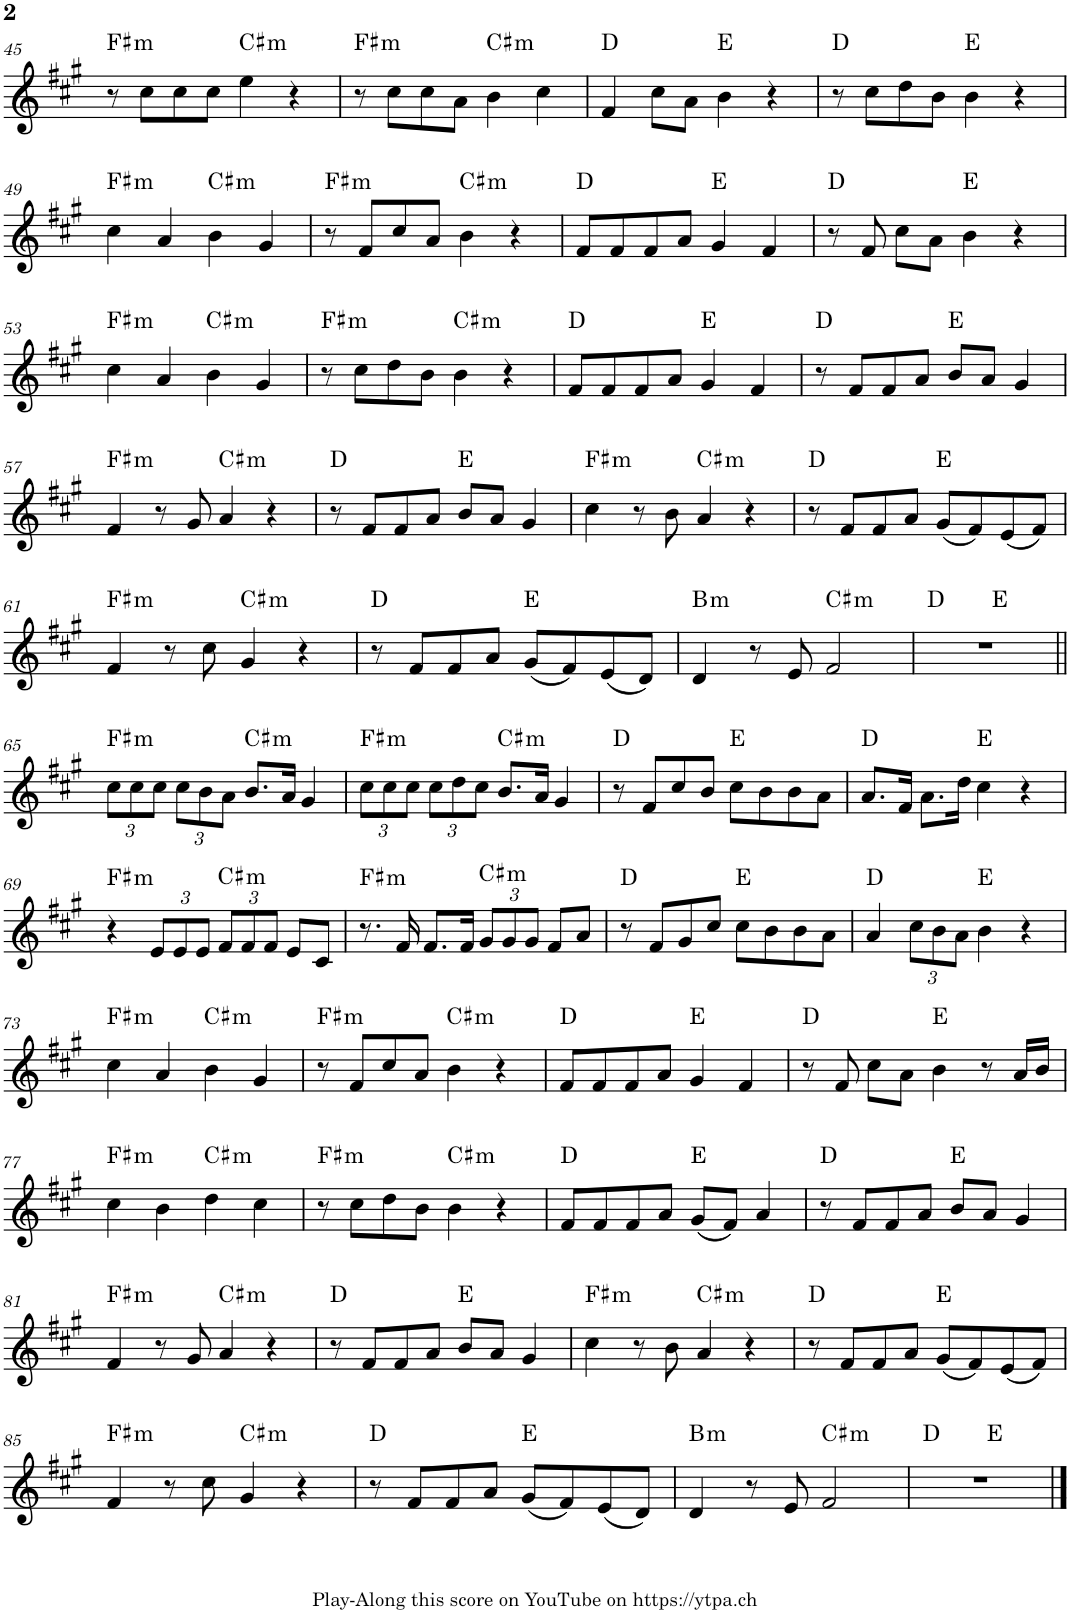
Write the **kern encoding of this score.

**kern	**harte
*part1	*part1
*staff1	*
*I"Piano	*
*I'Pno.	*
!!LO:PB:g=z
*clefG2	*
*k[f#c#g#]	*
*M4/4	*
=45	=45
!	!LO:H:kt=m
8r	F#:min
8cc#\L	.
8cc#\	.
8cc#\J	.
!	!LO:H:kt=m
4ee\	C#:min
4r	.
=46	=46
!	!LO:H:kt=m
8r	F#:min
8cc#\L	.
8cc#\	.
8a\J	.
!	!LO:H:kt=m
4b\	C#:min
4cc#\	.
=47	=47
4f#/	D:maj
8cc#\L	.
8a\J	.
4b\	E:maj
4r	.
=48	=48
8r	D:maj
8cc#\L	.
8dd\	.
8b\J	.
4b\	E:maj
4r	.
!!LO:LB:g=z
=49	=49
!	!LO:H:kt=m
4cc#\	F#:min
4a/	.
!	!LO:H:kt=m
4b\	C#:min
4g#/	.
=50	=50
!	!LO:H:kt=m
8r	F#:min
8f#/L	.
8cc#/	.
8a/J	.
!	!LO:H:kt=m
4b\	C#:min
4r	.
=51	=51
8f#/L	D:maj
8f#/	.
8f#/	.
8a/J	.
4g#/	E:maj
4f#/	.
=52	=52
8r	D:maj
8f#/	.
8cc#\L	.
8a\J	.
4b\	E:maj
4r	.
!!LO:LB:g=z
=53	=53
!	!LO:H:kt=m
4cc#\	F#:min
4a/	.
!	!LO:H:kt=m
4b\	C#:min
4g#/	.
=54	=54
!	!LO:H:kt=m
8r	F#:min
8cc#\L	.
8dd\	.
8b\J	.
!	!LO:H:kt=m
4b\	C#:min
4r	.
=55	=55
8f#/L	D:maj
8f#/	.
8f#/	.
8a/J	.
4g#/	E:maj
4f#/	.
=56	=56
8r	D:maj
8f#/L	.
8f#/	.
8a/J	.
8b/L	E:maj
8a/J	.
4g#/	.
!!LO:LB:g=z
=57	=57
!	!LO:H:kt=m
4f#/	F#:min
8r	.
8g#/	.
!	!LO:H:kt=m
4a/	C#:min
4r	.
=58	=58
8r	D:maj
8f#/L	.
8f#/	.
8a/J	.
8b/L	E:maj
8a/J	.
4g#/	.
=59	=59
!	!LO:H:kt=m
4cc#\	F#:min
8r	.
8b\	.
!	!LO:H:kt=m
4a/	C#:min
4r	.
=60	=60
8r	D:maj
8f#/L	.
8f#/	.
8a/J	.
(8g#/L	E:maj
8f#/)	.
(8e/	.
8f#/J)	.
!!LO:LB:g=z
=61	=61
!	!LO:H:kt=m
4f#/	F#:min
8r	.
8cc#\	.
!	!LO:H:kt=m
4g#/	C#:min
4r	.
=62	=62
8r	D:maj
8f#/L	.
8f#/	.
8a/J	.
(8g#/L	E:maj
8f#/)	.
(8e/	.
8d/J)	.
=63	=63
!	!LO:H:kt=m
4d/	B:min
8r	.
8e/	.
!	!LO:H:kt=m
2f#/	C#:min
=64	=64
*^	*
1r	2ryy	D:maj
.	2ryy	E:maj
*v	*v	*
!!LO:LB:g=z
=65||	=65||
*Xbrackettup	*
*^	*
!	!	!LO:H:kt=m
*v	*v	*
12cc#\L	F#:min
12cc#\	.
12cc#\J	.
12cc#\L	.
12b\	.
12a\J	.
!	!LO:H:kt=m
8.b/L	C#:min
16a/Jk	.
4g#/	.
=66	=66
!	!LO:H:kt=m
12cc#\L	F#:min
12cc#\	.
12cc#\J	.
12cc#\L	.
12dd\	.
12cc#\J	.
!	!LO:H:kt=m
8.b/L	C#:min
16a/Jk	.
4g#/	.
=67	=67
8r	D:maj
8f#/L	.
8cc#/	.
8b/J	.
8cc#\L	E:maj
8b\	.
8b\	.
8a\J	.
=68	=68
8.a/L	D:maj
16f#/Jk	.
8.a\L	.
16dd\Jk	.
4cc#\	E:maj
4r	.
!!LO:LB:g=z
=69	=69
!	!LO:H:kt=m
4r	F#:min
12e/L	.
12e/	.
12e/J	.
!	!LO:H:kt=m
12f#/L	C#:min
12f#/	.
12f#/J	.
8e/L	.
8c#/J	.
=70	=70
!	!LO:H:kt=m
8.r	F#:min
16f#/	.
8.f#/L	.
16f#/Jk	.
!	!LO:H:kt=m
12g#/L	C#:min
12g#/	.
12g#/J	.
8f#/L	.
8a/J	.
=71	=71
8r	D:maj
8f#/L	.
8g#/	.
8cc#/J	.
8cc#\L	E:maj
8b\	.
8b\	.
8a\J	.
=72	=72
4a/	D:maj
12cc#\L	.
12b\	.
12a\J	.
4b\	E:maj
4r	.
!!LO:LB:g=z
=73	=73
!	!LO:H:kt=m
4cc#\	F#:min
4a/	.
!	!LO:H:kt=m
4b\	C#:min
4g#/	.
=74	=74
!	!LO:H:kt=m
8r	F#:min
8f#/L	.
8cc#/	.
8a/J	.
!	!LO:H:kt=m
4b\	C#:min
4r	.
=75	=75
8f#/L	D:maj
8f#/	.
8f#/	.
8a/J	.
4g#/	E:maj
4f#/	.
=76	=76
8r	D:maj
8f#/	.
8cc#\L	.
8a\J	.
4b\	E:maj
8r	.
16a/LL	.
16b/JJ	.
!!LO:LB:g=z
=77	=77
!	!LO:H:kt=m
4cc#\	F#:min
4b\	.
!	!LO:H:kt=m
4dd\	C#:min
4cc#\	.
=78	=78
!	!LO:H:kt=m
8r	F#:min
8cc#\L	.
8dd\	.
8b\J	.
!	!LO:H:kt=m
4b\	C#:min
4r	.
=79	=79
8f#/L	D:maj
8f#/	.
8f#/	.
8a/J	.
(8g#/L	E:maj
8f#/J)	.
4a/	.
=80	=80
8r	D:maj
8f#/L	.
8f#/	.
8a/J	.
8b/L	E:maj
8a/J	.
4g#/	.
!!LO:LB:g=z
=81	=81
!	!LO:H:kt=m
4f#/	F#:min
8r	.
8g#/	.
!	!LO:H:kt=m
4a/	C#:min
4r	.
=82	=82
8r	D:maj
8f#/L	.
8f#/	.
8a/J	.
8b/L	E:maj
8a/J	.
4g#/	.
=83	=83
!	!LO:H:kt=m
4cc#\	F#:min
8r	.
8b\	.
!	!LO:H:kt=m
4a/	C#:min
4r	.
=84	=84
8r	D:maj
8f#/L	.
8f#/	.
8a/J	.
(8g#/L	E:maj
8f#/)	.
(8e/	.
8f#/J)	.
!!LO:LB:g=z
=85	=85
!	!LO:H:kt=m
4f#/	F#:min
8r	.
8cc#\	.
!	!LO:H:kt=m
4g#/	C#:min
4r	.
=86	=86
8r	D:maj
8f#/L	.
8f#/	.
8a/J	.
(8g#/L	E:maj
8f#/)	.
(8e/	.
8d/J)	.
=87	=87
!	!LO:H:kt=m
4d/	B:min
8r	.
8e/	.
!	!LO:H:kt=m
2f#/	C#:min
=88	=88
*^	*
1r	2ryy	D:maj
.	2ryy	E:maj
*v	*v	*
==	==
*-	*-
